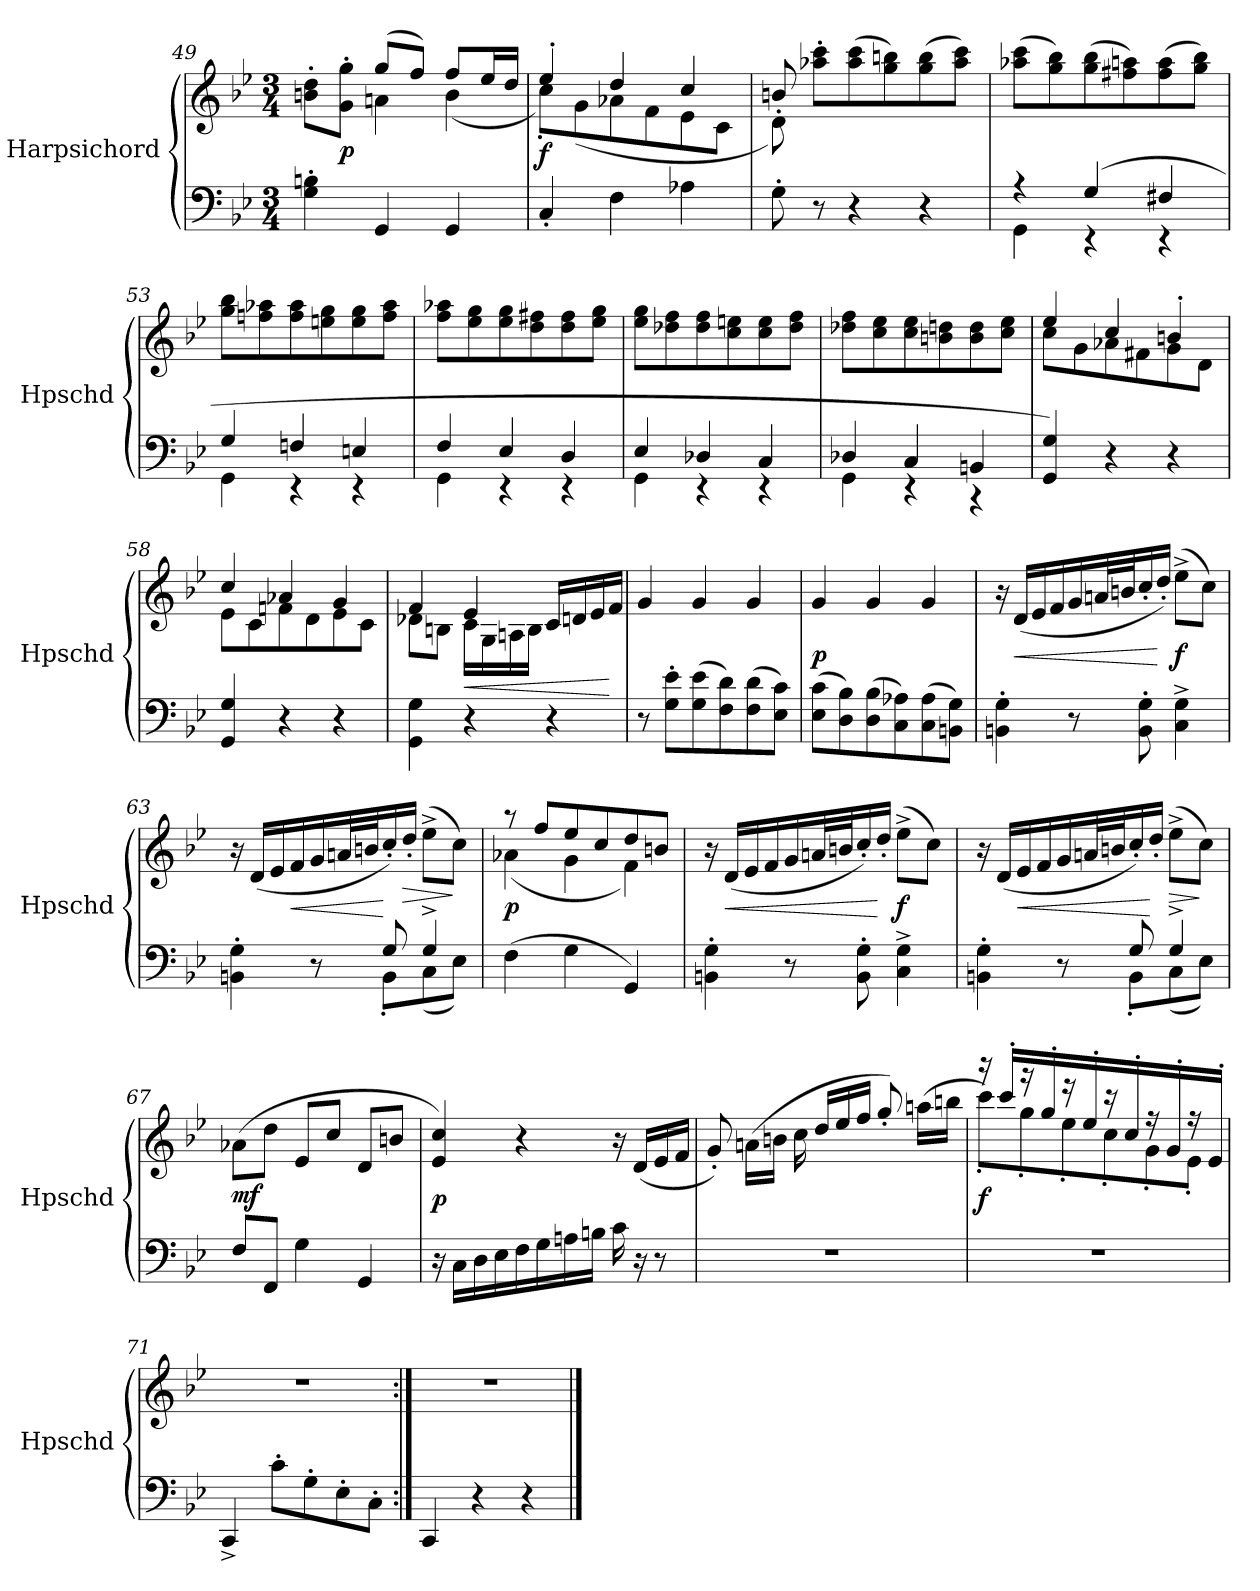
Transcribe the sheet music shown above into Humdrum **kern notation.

**kern	**kern	**dynam
*part1	*part1	*part1
*staff2	*staff1	*staff1/2
*I"Harpsichord	*	*
*I'Hpschd	*	*
*clefF4	*clefG2	*
*k[b-e-]	*k[b-e-]	*
*M3/4	*M3/4	*
=49	=49	=49
*	*^	*
4G'\ 4Bn'\	8bn'\ 8dd'\L	4ryy	.
.	8g'\ 8gg'\J	.	p
4GG/	(8gg/L	4an\	.
.	8ff/J)	.	.
4GG/	8ff/L	(4b\	.
.	16ee-/L	.	.
.	16dd/JJ	.	.
=50	=50	=50	=50
4C'/	4ee-'/	8cc'\L)	f
.	.	(8g\	.
4F\	4dd/	8a-X\	.
.	.	8f\	.
4A-X\	4cc/	8e-\	.
.	.	8c\J	.
=51	=51	=51	=51
8G'\	8d'\)	8bn/	.
8r	8aa-X'\ 8ccc'\L	2ryy	.
4r	(8aa-\ 8ccc\	.	.
.	8gg\ 8bbn\)	.	.
4r	(8gg\ 8bb\	.	.
.	8aa-\ 8ccc\J)	8ryy	.
*	*v	*v	*
=52	=52	=52
*^	*	*
4r	4GG\	(8aa-X\ 8ccc\L	.
.	.	8gg\ 8bb-\)	.
(4G/	4r	(8gg\ 8bb-\	.
.	.	8ff#X\ 8aan\)	.
4F#X/	4r	(8ff#\ 8aa\	.
.	.	8gg\ 8bb-\J)	.
=53	=53	=53	=53
4G/	4GG\	8gg\ 8bb-\L	.
.	.	8ffn\ 8aa-X\	.
4Fn/	4r	8ff\ 8aa-\	.
.	.	8een\ 8gg\	.
4En/	4r	8ee\ 8gg\	.
.	.	8ff\ 8aa-\J	.
=54	=54	=54	=54
4F/	4GG\	8ff\ 8aa-X\L	.
.	.	8ee-\ 8gg\	.
4E-/	4r	8ee-\ 8gg\	.
.	.	8dd\ 8ff#X\	.
4D/	4r	8dd\ 8ff#\	.
.	.	8ee-\ 8gg\J	.
=55	=55	=55	=55
4E-/	4GG\	8ee-\ 8gg\L	.
.	.	8dd-X\ 8ff\	.
4D-X/	4r	8dd-\ 8ff\	.
.	.	8cc\ 8een\	.
4C/	4r	8cc\ 8ee\	.
.	.	8dd-\ 8ff\J	.
=56	=56	=56	=56
4D-X/	4GG\	8dd-X\ 8ff\L	.
.	.	8cc\ 8ee-\	.
4C/	4r	8cc\ 8ee-\	.
.	.	8bn\ 8ddn\	.
4BBn/	4r	8b\ 8dd\	.
.	.	8cc\ 8ee-\J	.
*v	*v	*	*
=57	=57	=57
*	*^	*
4GG/ 4G/)	4ee-/	8cc\L	.
.	.	8g\	.
4r	4cc/	8a-X\	.
.	.	8f#X\	.
4r	4bn'/	8g\	.
.	.	8d\J	.
=58	=58	=58	=58
4GG/ 4G/	4cc/	8e-\L	.
.	.	8c\	.
4r	4a-X/	8fn\	.
.	.	8d\	.
4r	4g/	8e-\	.
.	.	8c\J	.
=59	=59	=59	=59
4GG\ 4G\	4f/	8d-X\L	.
.	.	8Bn\J	.
4r	4e-/	16c\LL	<
.	.	16G\	.
.	.	16An\	.
.	.	16B\JJ	.
4r	16c/LL	4ryy	.
.	16dn/	.	.
.	16e-/	.	.
.	16f/JJ	.	[
*	*v	*v	*
=60	=60	=60
8r	4g/	.
8G'\ 8e-'\L	.	.
(8G\ 8e-\	4g/	.
8F\ 8d\)	.	.
(8F\ 8d\	4g/	.
8E-\ 8c\J)	.	.
=61	=61	=61
(8E-\ 8c\L	4g/	p
8D\ 8B-\)	.	.
(8D\ 8B-\	4g/	.
8C\ 8A-X\)	.	.
(8C\ 8A-\	4g/	.
8BBn\ 8G\J)	.	.
=62	=62	=62
4BBn'\ 4G'\	16r	.
.	(16d/LL	<
.	16e-/	.
.	16f/	.
8r	16g/	.
.	32an/L	.
.	32bn/J	.
8BB'\ 8G'\	16cc'/	.
.	16dd'/JJ)	[
4C^\ 4G^\	(8ee-^\L	f
.	8cc\J)	.
=63	=63	=63
*^	*	*
4BBn'\ 4G'\	4.ryy	16r	.
.	.	(16d/LL	.
.	.	16e-/	.
.	.	16f/	<
8r	.	16g/	.
.	.	32an/L	.
.	.	32bn/J	.
8G/	8BB'\L	16cc'/)	[
.	.	16dd'/JJ	>
4G^/	(8C\	(8ee-^\L	.
.	8E-\J)	8cc\J)	]
*v	*v	*	*
=64	=64	=64
*	*^	*
(4F\	8r	(4a-X\	p
.	8ff/L	.	.
4G\	8ee-/	4g\	.
.	8cc/	.	.
4GG/)	8dd/	4f\)	.
.	8bn/J	.	.
*	*v	*v	*
=65	=65	=65
4BBn'\ 4G'\	16r	.
.	(16d/LL	<
.	16e-/	.
.	16f/	.
8r	16g/	.
.	32an/L	.
.	32bn/J	.
8BB'\ 8G'\	16cc'/)	.
.	16dd'/JJ	[
4C^\ 4G^\	(8ee-^\L	f
.	8cc\J)	.
=66	=66	=66
*^	*	*
4BBn'\ 4G'\	4.ryy	16r	.
.	.	(16d/LL	.
.	.	16e-/	<
.	.	16f/	.
8r	.	16g/	.
.	.	32an/L	.
.	.	32bn/J	.
8G/	8BB'\L	16cc'/)	.
.	.	16dd'/JJ	[
4G^/	(8C\	(8ee-^\L	>
.	8E-\J)	8cc\J)	]
*v	*v	*	*
=67	=67	=67
8F/L	(8a-X\L	mf
8FF/J	8dd\J	.
4G\	8e-/L	.
.	8cc/J	.
4GG/	8d/L	.
.	8bn/J	.
=68	=68	=68
16r	4e-/ 4cc/)	p
16C\LL	.	.
16D\	.	.
16E-\	.	.
16F\	4r	.
16G\	.	.
16An\	.	.
16Bn\JJ	.	.
16c\	16r	.
16r	(16d/LL	.
8r	16e-/	.
.	16f/JJ	.
=69	=69	=69
2.r	8g'/)	.
.	(16an\LL	.
.	16bn\JJ	.
.	16cc\	.
.	16dd/LL	.
.	16ee-/	.
.	16ff/JJ	.
.	8gg'/)	.
.	(16aan\LL	.
.	16bbn\JJ	.
=70	=70	=70
*	*^	*
2.r	16r	8ccc'\L)	f
.	16ccc'/LL	.	.
.	16r	8gg'\	.
.	16gg'/	.	.
.	16r	8ee-'\	.
.	16ee-'/	.	.
.	16r	8cc'\	.
.	16cc'/	.	.
.	16r	8g'\	.
.	16g'/	.	.
.	16r	8e-'\J	.
.	16e-'/JJ	.	.
*	*v	*v	*
=71	=71	=71
4CC^/	2.r	.
8c'\L	.	.
8G'\	.	.
8E-'\	.	.
8C'\J	.	.
=72:|!	=72:|!	=72:|!
4CC/	2.r	.
4r	.	.
4r	.	.
==	==	==
*-	*-	*-
